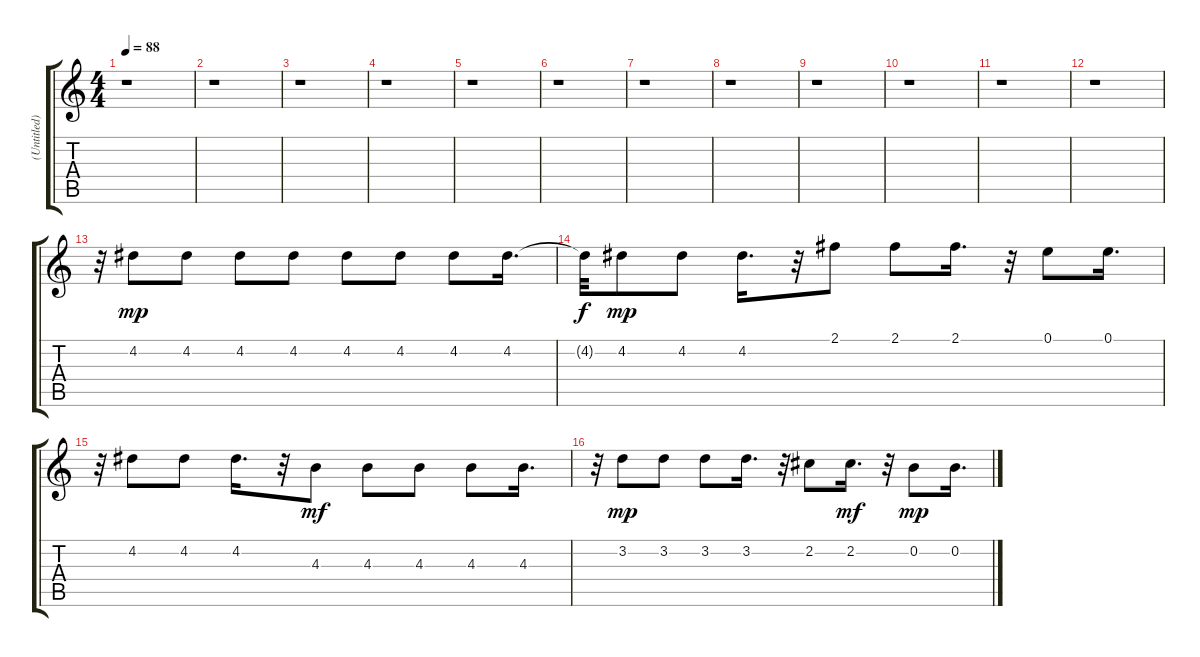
\track ("(Untitled)" "(Untitled)") {instrument overdrivenguitar}
\staff {score tabs}
\tuning (E4 B3 G3 D3 A2 E2) {hide}
\ts (4 4)
\tempo 88
\clef g2
\ks c
r.1{dy mp} |
r.1 |
r.1 |
r.1 |
r.1 |
r.1 |
r.1 |
r.1 |
r.1 |
r.1 |
r.1 |
r.1 |
r.32 4.2.8 4.2.8 4.2.8 4.2.8 4.2.8 4.2.8 4.2.8 4.2.16{d} |
4.2{t}.32{dy f} 4.2.8{dy mp} 4.2.8 4.2.16{d} r.32 2.1.8 2.1.8 2.1.16{d} r.32 0.1.8 0.1.16{d} |
r.32 4.2.8 4.2.8 4.2.16{d} r.32 4.3.8{dy mf} 4.3.8 4.3.8 4.3.8 4.3.16{d} |
r.32 3.2.8{dy mp} 3.2.8 3.2.8 3.2.16{d} r.32 2.2.8 2.2.16{d dy mf} r.32 0.2.8{dy mp} 0.2.16{d}
